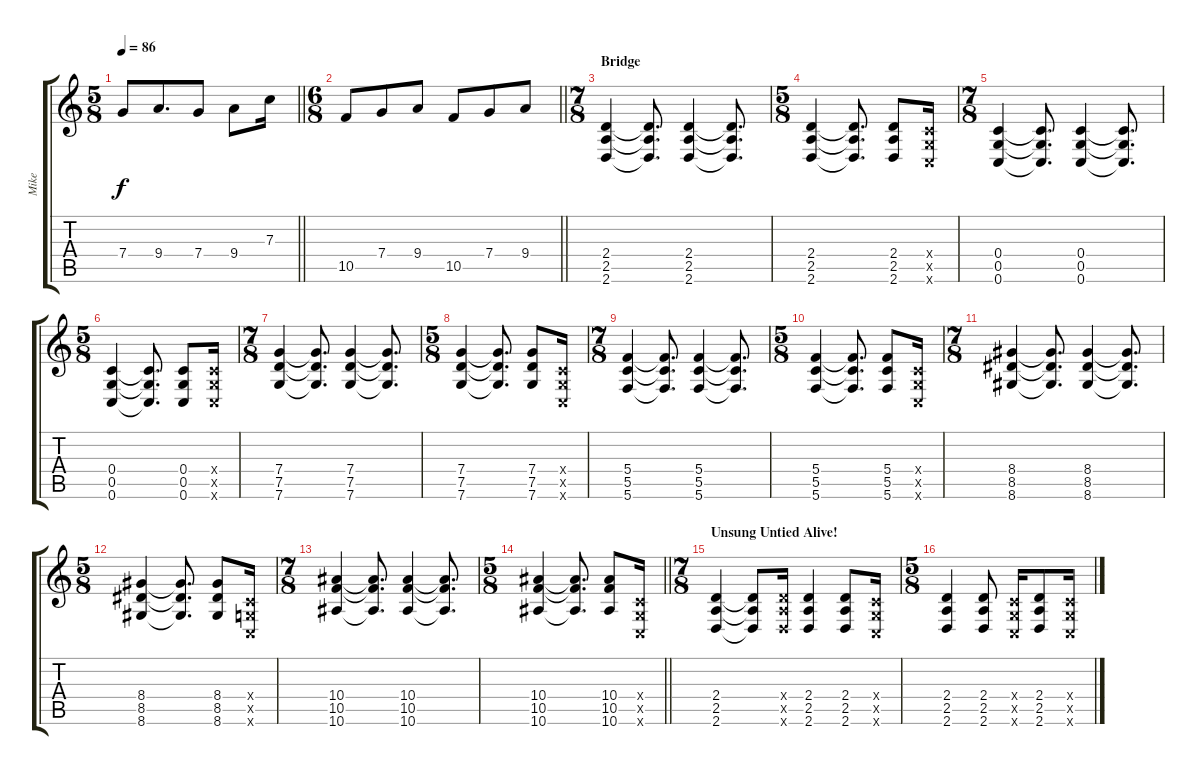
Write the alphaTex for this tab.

\track ("Mike" "Mike") {instrument electricguitarclean}
\staff {score tabs}
\tuning (D4 A3 F3 C3 G2 C2) {hide}
\ts (5 8)
\tempo 86
\clef g2
\barLineRight lightlight
\ks c
7.4.8{dy f} 9.4.8{d} 7.4.8 9.4.8 7.3.16 |
\ts (6 8)
\barLineRight lightlight
10.5.8 7.4.8 9.4.8 10.5.8 7.4.8 9.4.8 |
\ts (7 8)
\section ("" "Bridge")
(2.4 2.5 2.6).4{instrument overdrivenguitar} (2.4{t} 2.5{t} 2.6{t}).8{d} (2.4 2.5 2.6).4 (2.4{t} 2.5{t} 2.6{t}).8{d} |
\ts (5 8)
(2.4 2.5 2.6).4 (2.4{t} 2.5{t} 2.6{t}).8{d} (2.4 2.5 2.6).8 (0.4{x} 0.5{x} 0.6{x}).16 |
\ts (7 8)
(0.4 0.5 0.6).4 (0.4{t} 0.5{t} 0.6{t}).8{d} (0.4 0.5 0.6).4 (0.4{t} 0.5{t} 0.6{t}).8{d} |
\ts (5 8)
(0.4 0.5 0.6).4 (0.4{t} 0.5{t} 0.6{t}).8{d} (0.4 0.5 0.6).8 (0.4{x} 0.5{x} 0.6{x}).16 |
\ts (7 8)
(7.4 7.5 7.6).4 (7.4{t} 7.5{t} 7.6{t}).8{d} (7.4 7.5 7.6).4 (7.4{t} 7.5{t} 7.6{t}).8{d} |
\ts (5 8)
(7.4 7.5 7.6).4 (7.4{t} 7.5{t} 7.6{t}).8{d} (7.4 7.5 7.6).8 (0.4{x} 0.5{x} 0.6{x}).16 |
\ts (7 8)
(5.4 5.5 5.6).4 (5.4{t} 5.5{t} 5.6{t}).8{d} (5.4 5.5 5.6).4 (5.4{t} 5.5{t} 5.6{t}).8{d} |
\ts (5 8)
(5.4 5.5 5.6).4 (5.4{t} 5.5{t} 5.6{t}).8{d} (5.4 5.5 5.6).8 (0.4{x} 0.5{x} 0.6{x}).16 |
\ts (7 8)
(8.4 8.5 8.6).4 (8.4{t} 8.5{t} 8.6{t}).8{d} (8.4 8.5 8.6).4 (8.4{t} 8.5{t} 8.6{t}).8{d} |
\ts (5 8)
(8.4 8.5 8.6).4 (8.4{t} 8.5{t} 8.6{t}).8{d} (8.4 8.5 8.6).8 (0.4{x} 0.5{x} 0.6{x}).16 |
\ts (7 8)
(10.4 10.5 10.6).4 (10.4{t} 10.5{t} 10.6{t}).8{d} (10.4 10.5 10.6).4 (10.4{t} 10.5{t} 10.6{t}).8{d} |
\ts (5 8)
\barLineRight lightlight
(10.4 10.5 10.6).4 (10.4{t} 10.5{t} 10.6{t}).8{d} (10.4 10.5 10.6).8 (0.4{x} 0.5{x} 0.6{x}).16 |
\ts (7 8)
\section ("" "Unsung Untied Alive!")
(2.4 2.5 2.6).4 (2.4{t} 2.5{t} 2.6{t}).8 (2.4{x} 2.5{x} 2.6{x}).16 (2.4 2.5 2.6).4 (2.4 2.5 2.6).8 (0.4{x} 0.5{x} 0.6{x}).16 |
\ts (5 8)
(2.4 2.5 2.6).4 (2.4 2.5 2.6).8 (0.4{x} 0.5{x} 0.6{x}).16 (2.4 2.5 2.6).8 (0.4{x} 0.5{x} 0.6{x}).16
